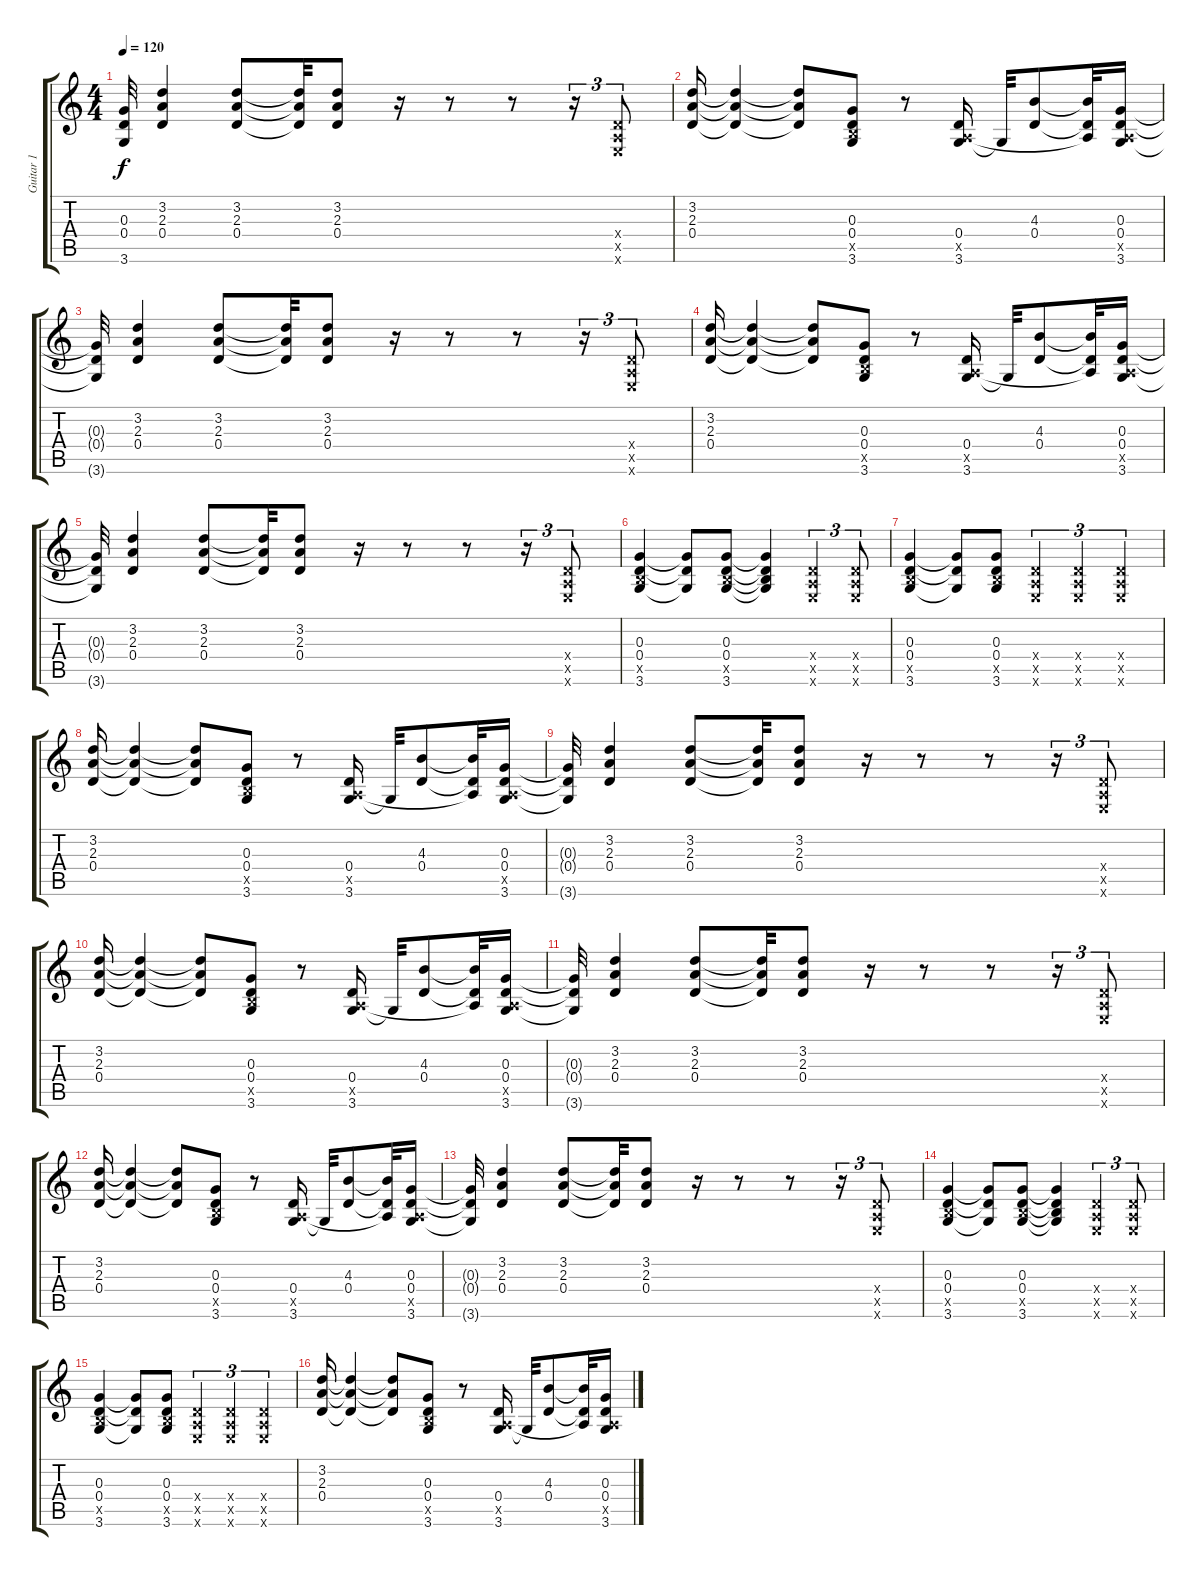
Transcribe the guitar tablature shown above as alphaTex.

\track ("Guitar 1" "Guitar 1") {instrument distortionguitar}
\staff {score tabs}
\tuning (E4 B3 G3 D3 A2 E2) {hide}
\ts (4 4)
\tempo 120
\clef g2
\ks c
(0.3{t} 0.4{t} 3.6{t}).32{dy f} (3.2 2.3 0.4).4 (3.2 2.3 0.4).8 (3.2{t} 2.3{t} 0.4{t}).32 (3.2 2.3 0.4).8 r.16 r.8 r.8 r.16{tu (3 2)} (0.4{x} 0.5{x} 0.6{x}).8{tu (3 2)} |
(3.2 2.3 0.4).16 (3.2{t} 2.3{t} 0.4{t}).4 (3.2{t} 2.3{t} 0.4{t}).8 (0.3 0.4 2.5{x} 3.6).8 r.8 (0.4 0.5{x} 3.6).16 3.6{t}.32 (4.3 0.4).8 (4.3{t} 0.4{t} 0.5{t}).32 (0.3 0.4 0.5{x} 3.6).16 |
(0.3{t} 0.4{t} 3.6{t}).32 (3.2 2.3 0.4).4 (3.2 2.3 0.4).8 (3.2{t} 2.3{t} 0.4{t}).32 (3.2 2.3 0.4).8 r.16 r.8 r.8 r.16{tu (3 2)} (0.4{x} 0.5{x} 0.6{x}).8{tu (3 2)} |
(3.2 2.3 0.4).16 (3.2{t} 2.3{t} 0.4{t}).4 (3.2{t} 2.3{t} 0.4{t}).8 (0.3 0.4 2.5{x} 3.6).8 r.8 (0.4 0.5{x} 3.6).16 3.6{t}.32 (4.3 0.4).8 (4.3{t} 0.4{t} 0.5{t}).32 (0.3 0.4 0.5{x} 3.6).16 |
(0.3{t} 0.4{t} 3.6{t}).32 (3.2 2.3 0.4).4 (3.2 2.3 0.4).8 (3.2{t} 2.3{t} 0.4{t}).32 (3.2 2.3 0.4).8 r.16 r.8 r.8 r.16{tu (3 2)} (0.4{x} 0.5{x} 0.6{x}).8{tu (3 2)} |
(0.3 0.4 2.5{x} 3.6).4 (0.3{t} 0.4{t} 3.6{t}).8 (0.3 0.4 2.5{x} 3.6).8 (0.3{t} 0.4{t} 2.5{t} 3.6{t}).4 (0.4{x} 0.5{x} 0.6{x}).4{tu (3 2)} (0.4{x} 0.5{x} 0.6{x}).8{tu (3 2)} |
(0.3 0.4 2.5{x} 3.6).4 (0.3{t} 0.4{t} 3.6{t}).8 (0.3 0.4 2.5{x} 3.6).8 (0.4{x} 0.5{x} 0.6{x}).4{tu (3 2)} (0.4{x} 0.5{x} 0.6{x}).4{tu (3 2)} (0.4{x} 0.5{x} 0.6{x}).4{tu (3 2)} |
(3.2 2.3 0.4).16 (3.2{t} 2.3{t} 0.4{t}).4 (3.2{t} 2.3{t} 0.4{t}).8 (0.3 0.4 2.5{x} 3.6).8 r.8 (0.4 0.5{x} 3.6).16 3.6{t}.32 (4.3 0.4).8 (4.3{t} 0.4{t} 0.5{t}).32 (0.3 0.4 0.5{x} 3.6).16 |
(0.3{t} 0.4{t} 3.6{t}).32 (3.2 2.3 0.4).4 (3.2 2.3 0.4).8 (3.2{t} 2.3{t} 0.4{t}).32 (3.2 2.3 0.4).8 r.16 r.8 r.8 r.16{tu (3 2)} (0.4{x} 0.5{x} 0.6{x}).8{tu (3 2)} |
(3.2 2.3 0.4).16 (3.2{t} 2.3{t} 0.4{t}).4 (3.2{t} 2.3{t} 0.4{t}).8 (0.3 0.4 2.5{x} 3.6).8 r.8 (0.4 0.5{x} 3.6).16 3.6{t}.32 (4.3 0.4).8 (4.3{t} 0.4{t} 0.5{t}).32 (0.3 0.4 0.5{x} 3.6).16 |
(0.3{t} 0.4{t} 3.6{t}).32 (3.2 2.3 0.4).4 (3.2 2.3 0.4).8 (3.2{t} 2.3{t} 0.4{t}).32 (3.2 2.3 0.4).8 r.16 r.8 r.8 r.16{tu (3 2)} (0.4{x} 0.5{x} 0.6{x}).8{tu (3 2)} |
(3.2 2.3 0.4).16 (3.2{t} 2.3{t} 0.4{t}).4 (3.2{t} 2.3{t} 0.4{t}).8 (0.3 0.4 2.5{x} 3.6).8 r.8 (0.4 0.5{x} 3.6).16 3.6{t}.32 (4.3 0.4).8 (4.3{t} 0.4{t} 0.5{t}).32 (0.3 0.4 0.5{x} 3.6).16 |
(0.3{t} 0.4{t} 3.6{t}).32 (3.2 2.3 0.4).4 (3.2 2.3 0.4).8 (3.2{t} 2.3{t} 0.4{t}).32 (3.2 2.3 0.4).8 r.16 r.8 r.8 r.16{tu (3 2)} (0.4{x} 0.5{x} 0.6{x}).8{tu (3 2)} |
(0.3 0.4 2.5{x} 3.6).4 (0.3{t} 0.4{t} 3.6{t}).8 (0.3 0.4 2.5{x} 3.6).8 (0.3{t} 0.4{t} 2.5{t} 3.6{t}).4 (0.4{x} 0.5{x} 0.6{x}).4{tu (3 2)} (0.4{x} 0.5{x} 0.6{x}).8{tu (3 2)} |
(0.3 0.4 2.5{x} 3.6).4 (0.3{t} 0.4{t} 3.6{t}).8 (0.3 0.4 2.5{x} 3.6).8 (0.4{x} 0.5{x} 0.6{x}).4{tu (3 2)} (0.4{x} 0.5{x} 0.6{x}).4{tu (3 2)} (0.4{x} 0.5{x} 0.6{x}).4{tu (3 2)} |
(3.2 2.3 0.4).16 (3.2{t} 2.3{t} 0.4{t}).4 (3.2{t} 2.3{t} 0.4{t}).8 (0.3 0.4 2.5{x} 3.6).8 r.8 (0.4 0.5{x} 3.6).16 3.6{t}.32 (4.3 0.4).8 (4.3{t} 0.4{t} 0.5{t}).32 (0.3 0.4 0.5{x} 3.6).16
